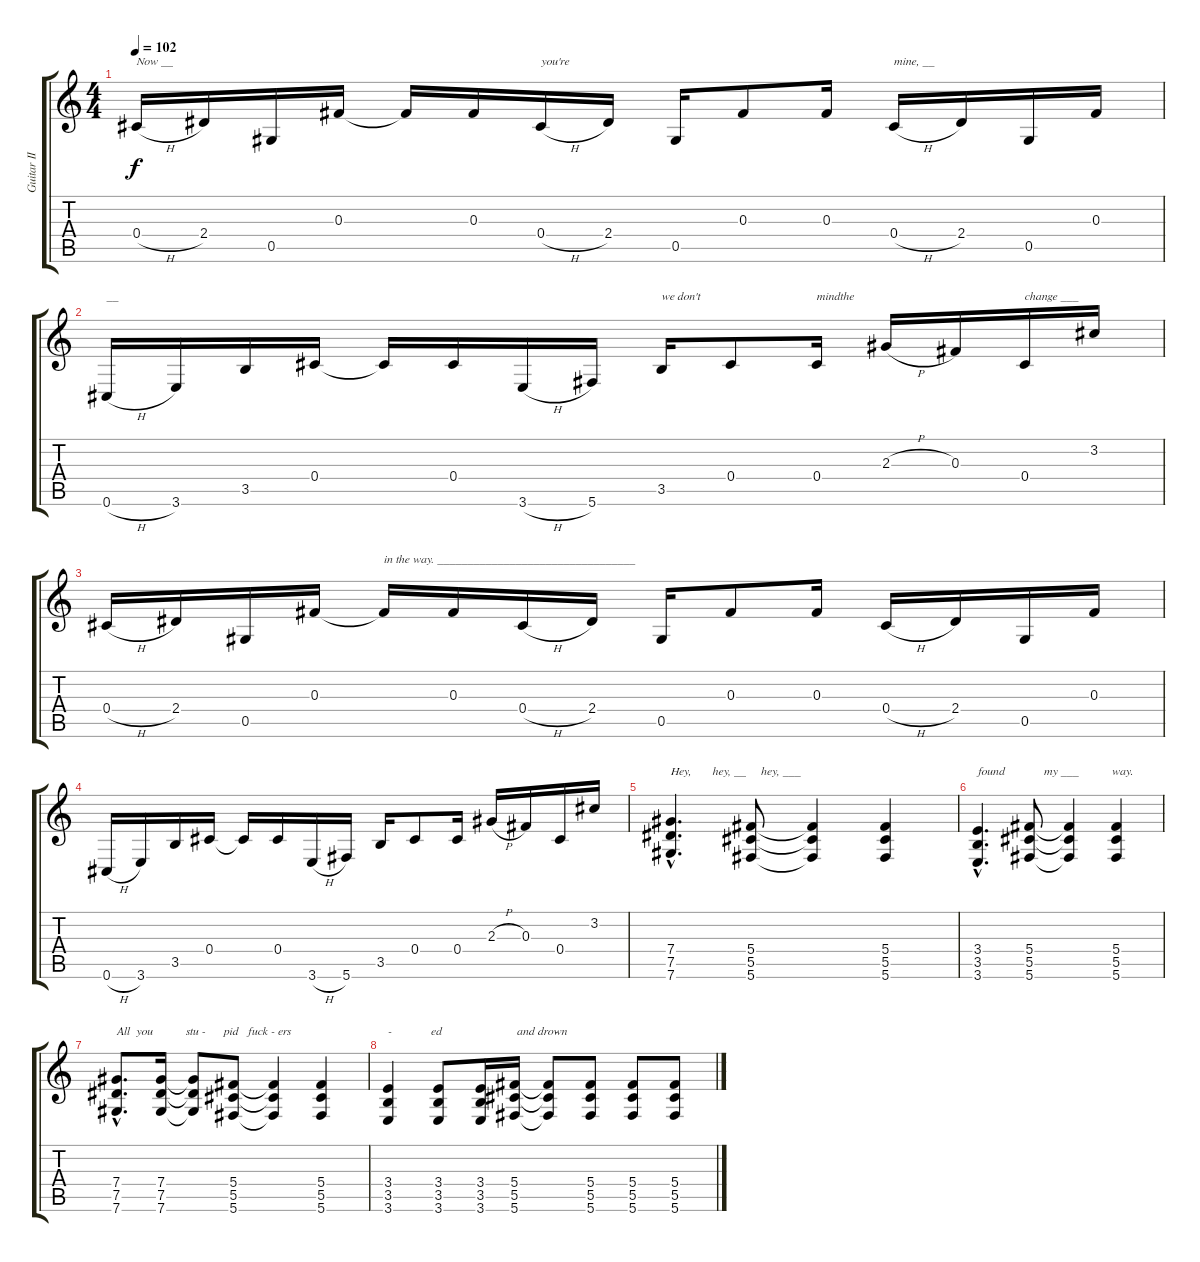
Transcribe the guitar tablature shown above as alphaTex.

\track ("Guitar II" "Guitar II") {instrument electricguitarclean}
\staff {score tabs}
\tuning (Eb4 Bb3 Gb3 Db3 Ab2 Db2) {hide}
\ts (4 4)
\tempo 102
\clef g2
\ks c
0.4{h}.16{txt "Now __" dy f} 2.4.16 0.5.16 0.3.16 0.3{t}.16 0.3.16 0.4{h}.16{txt "you're"} 2.4.16 0.5.16 0.3.8 0.3.16 0.4{h}.16{txt "mine, __"} 2.4.16 0.5.16 0.3.16 |
0.6{h}.16{txt "__"} 3.6.16 3.5.16 0.4.16 0.4{t}.16 0.4.16 3.6{h}.16 5.6.16 3.5.16{txt "we don't"} 0.4.8 0.4.16{txt "mindthe"} 2.3{h}.16 0.3.16 0.4.16{txt "change ___"} 3.2.16 |
0.4{h}.16 2.4.16 0.5.16 0.3.16 0.3{t}.16{txt "in the way. _________________________________"} 0.3.16 0.4{h}.16 2.4.16 0.5.16 0.3.8 0.3.16 0.4{h}.16 2.4.16 0.5.16 0.3.16 |
0.6{h}.16 3.6.16 3.5.16 0.4.16 0.4{t}.16 0.4.16 3.6{h}.16 5.6.16 3.5.16 0.4.8 0.4.16 2.3{h}.16 0.3.16 0.4.16 3.2.16 |
(7.4{hac} 7.5{hac} 7.6{hac}).4{d txt "Hey,       hey, __     hey, ___" instrument overdrivenguitar} (5.4 5.5 5.6).8 (5.4{t} 5.5{t} 5.6{t}).4 (5.4 5.5 5.6).4 |
(3.4{hac} 3.5{hac} 3.6{hac}).4{d txt "found             my ___           way."} (5.4 5.5 5.6).8 (5.4{t} 5.5{t} 5.6{t}).4 (5.4 5.5 5.6).4 |
(7.4{hac} 7.5{hac} 7.6{hac}).8{d txt "All  you           stu -      pid   fuck - ers    "} (7.4 7.5 7.6).16 (7.4{t} 7.5{t} 7.6{t}).8 (5.4 5.5 5.6).8 (5.4{t} 5.5{t} 5.6{t}).4 (5.4 5.5 5.6).4 |
(3.4 3.5 3.6).4{txt "-             ed                         and drown"} (3.4 3.5 3.6).8 (3.4 3.5 3.6).16 (5.4 5.5 5.6).16 (5.4{t} 5.5{t} 5.6{t}).8{txt "  -"} (5.4 5.5 5.6).8 (5.4 5.5 5.6).8 (5.4 5.5 5.6).8
